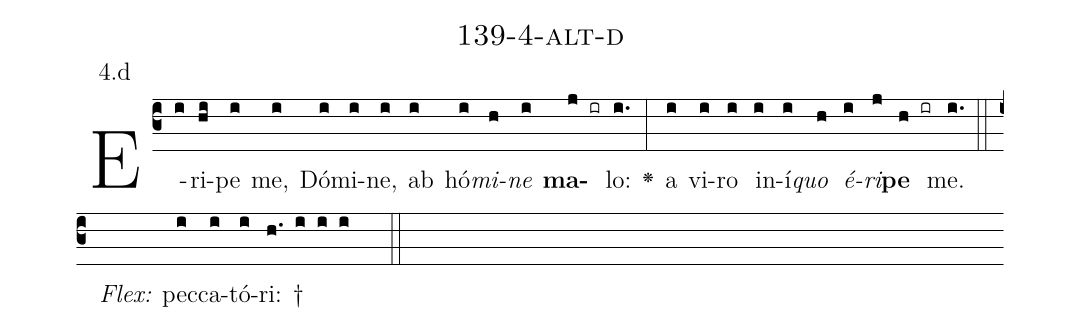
name: 139-4-alt-d;
annotation: 4.d;
%%
(c3)E(i)ri(hi)pe(i) me,(i) Dó(i)mi(i)ne,(i) ab(i) hó(i)<i>mi</i>(h)<i>ne</i>(i) <b>ma</b>(j ir)lo:(i.) <v>\greheightstar</v>(:) a(i) vi(i)ro(i) in(i)í(i)<i>quo</i>(h) <i>é</i>(i)<i>ri</i>(j)<b>pe</b>(h ir) me.(i.) (::)
<i>Flex:</i>()  pec(i)ca(i)tó(i)ri: †(h. i i i  ::)

%E(i) u(h) o(i) u(j) a(h) e.(i.) (::)
